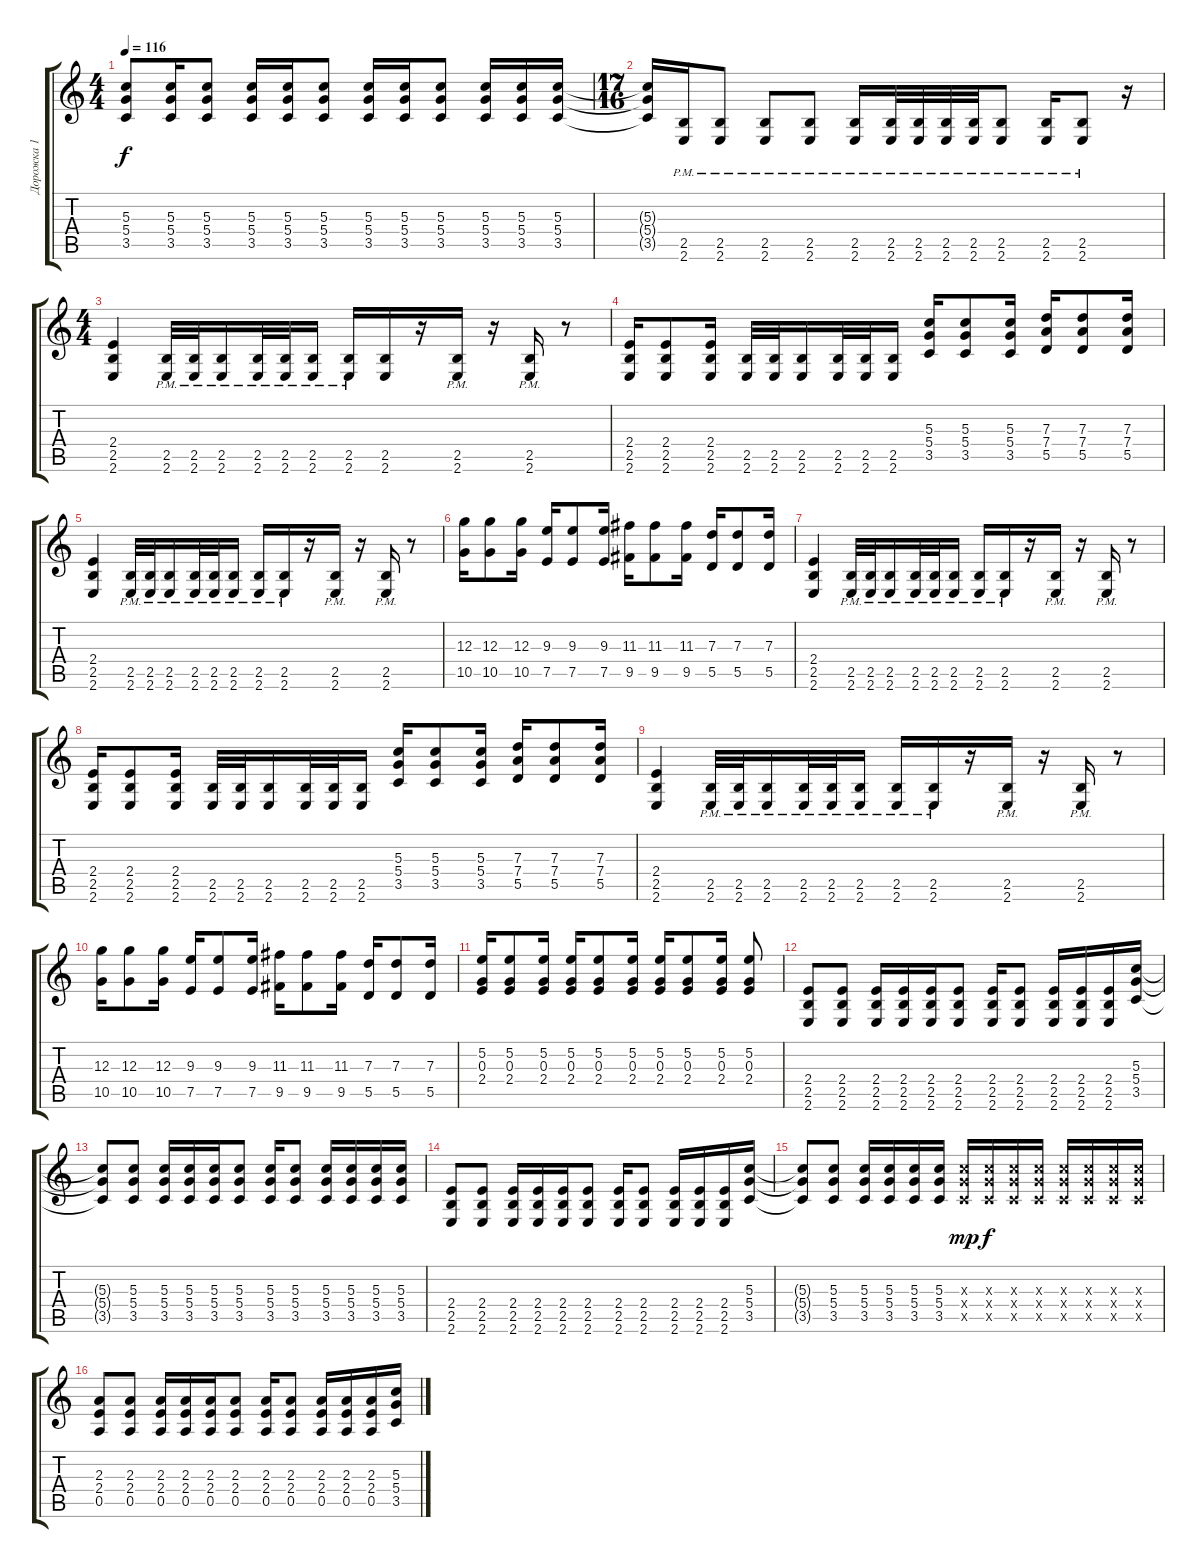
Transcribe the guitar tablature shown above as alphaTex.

\track ("Дорожка 1" "Дорожка 1") {instrument overdrivenguitar}
\staff {score tabs}
\tuning (E4 B3 G3 D3 A2 D2) {hide}
\ts (4 4)
\tempo 116
\clef g2
\ks c
(5.3 5.4 3.5).8{dy f} (5.3 5.4 3.5).16 (5.3 5.4 3.5).8 (5.3 5.4 3.5).16 (5.3 5.4 3.5).16 (5.3 5.4 3.5).8 (5.3 5.4 3.5).16 (5.3 5.4 3.5).16 (5.3 5.4 3.5).8 (5.3 5.4 3.5).16 (5.3 5.4 3.5).16 (5.3 5.4 3.5).16 |
\ts (17 16)
(5.3{t} 5.4{t} 3.5{t}).16 (2.5{pm} 2.6{pm}).16 (2.5{pm} 2.6{pm}).8 (2.5{pm} 2.6{pm}).8 (2.5{pm} 2.6{pm}).8 (2.5{pm} 2.6{pm}).16 (2.5{pm} 2.6{pm}).32 (2.5{pm} 2.6{pm}).32 (2.5{pm} 2.6{pm}).32 (2.5{pm} 2.6{pm}).32 (2.5{pm} 2.6{pm}).8 (2.5{pm} 2.6{pm}).16 (2.5{pm} 2.6{pm}).8 r.16 |
\ts (4 4)
(2.4 2.5 2.6).4 (2.5{pm} 2.6{pm}).32 (2.5{pm} 2.6{pm}).32 (2.5{pm} 2.6{pm}).16 (2.5{pm} 2.6{pm}).32 (2.5{pm} 2.6{pm}).32 (2.5{pm} 2.6{pm}).16 (2.5{pm} 2.6{pm}).16 (2.5 2.6).16 r.16 (2.5{pm} 2.6{pm}).16 r.16 (2.5{pm} 2.6{pm}).16 r.8 |
(2.4 2.5 2.6).16 (2.4 2.5 2.6).8 (2.4 2.5 2.6).16 (2.5 2.6).32 (2.5 2.6).32 (2.5 2.6).16 (2.5 2.6).32 (2.5 2.6).32 (2.5 2.6).16 (5.3 5.4 3.5).16 (5.3 5.4 3.5).8 (5.3 5.4 3.5).16 (7.3 7.4 5.5).16 (7.3 7.4 5.5).8 (7.3 7.4 5.5).16 |
(2.4 2.5 2.6).4 (2.5{pm} 2.6{pm}).32 (2.5{pm} 2.6{pm}).32 (2.5{pm} 2.6{pm}).16 (2.5{pm} 2.6{pm}).32 (2.5{pm} 2.6{pm}).32 (2.5{pm} 2.6{pm}).16 (2.5{pm} 2.6{pm}).16 (2.5{pm} 2.6{pm}).16 r.16 (2.5{pm} 2.6{pm}).16 r.16 (2.5{pm} 2.6{pm}).16 r.8 |
(12.3 10.5).16 (12.3 10.5).8 (12.3 10.5).16 (9.3 7.5).16 (9.3 7.5).8 (9.3 7.5).16 (11.3 9.5).16 (11.3 9.5).8 (11.3 9.5).16 (7.3 5.5).16 (7.3 5.5).8 (7.3 5.5).16 |
(2.4 2.5 2.6).4 (2.5{pm} 2.6{pm}).32 (2.5{pm} 2.6{pm}).32 (2.5{pm} 2.6{pm}).16 (2.5{pm} 2.6{pm}).32 (2.5{pm} 2.6{pm}).32 (2.5{pm} 2.6{pm}).16 (2.5{pm} 2.6{pm}).16 (2.5{pm} 2.6{pm}).16 r.16 (2.5{pm} 2.6{pm}).16 r.16 (2.5{pm} 2.6{pm}).16 r.8 |
(2.4 2.5 2.6).16 (2.4 2.5 2.6).8 (2.4 2.5 2.6).16 (2.5 2.6).32 (2.5 2.6).32 (2.5 2.6).16 (2.5 2.6).32 (2.5 2.6).32 (2.5 2.6).16 (5.3 5.4 3.5).16 (5.3 5.4 3.5).8 (5.3 5.4 3.5).16 (7.3 7.4 5.5).16 (7.3 7.4 5.5).8 (7.3 7.4 5.5).16 |
(2.4 2.5 2.6).4 (2.5{pm} 2.6{pm}).32 (2.5{pm} 2.6{pm}).32 (2.5{pm} 2.6{pm}).16 (2.5{pm} 2.6{pm}).32 (2.5{pm} 2.6{pm}).32 (2.5{pm} 2.6{pm}).16 (2.5{pm} 2.6{pm}).16 (2.5{pm} 2.6{pm}).16 r.16 (2.5{pm} 2.6{pm}).16 r.16 (2.5{pm} 2.6{pm}).16 r.8 |
(12.3 10.5).16 (12.3 10.5).8 (12.3 10.5).16 (9.3 7.5).16 (9.3 7.5).8 (9.3 7.5).16 (11.3 9.5).16 (11.3 9.5).8 (11.3 9.5).16 (7.3 5.5).16 (7.3 5.5).8 (7.3 5.5).16 |
(5.2 0.3 2.4).16 (5.2 0.3 2.4).8 (5.2 0.3 2.4).16 (5.2 0.3 2.4).16 (5.2 0.3 2.4).8 (5.2 0.3 2.4).16 (5.2 0.3 2.4).16 (5.2 0.3 2.4).8 (5.2 0.3 2.4).16 (5.2 0.3 2.4).8 |
(2.4 2.5 2.6).8 (2.4 2.5 2.6).8 (2.4 2.5 2.6).16 (2.4 2.5 2.6).16 (2.4 2.5 2.6).16 (2.4 2.5 2.6).8 (2.4 2.5 2.6).16 (2.4 2.5 2.6).8 (2.4 2.5 2.6).16 (2.4 2.5 2.6).16 (2.4 2.5 2.6).16 (5.3 5.4 3.5).16 |
(5.3{t} 5.4{t} 3.5{t}).8 (5.3 5.4 3.5).8 (5.3 5.4 3.5).16 (5.3 5.4 3.5).16 (5.3 5.4 3.5).16 (5.3 5.4 3.5).8 (5.3 5.4 3.5).16 (5.3 5.4 3.5).8 (5.3 5.4 3.5).16 (5.3 5.4 3.5).16 (5.3 5.4 3.5).16 (5.3 5.4 3.5).16 |
(2.4 2.5 2.6).8 (2.4 2.5 2.6).8 (2.4 2.5 2.6).16 (2.4 2.5 2.6).16 (2.4 2.5 2.6).16 (2.4 2.5 2.6).8 (2.4 2.5 2.6).16 (2.4 2.5 2.6).8 (2.4 2.5 2.6).16 (2.4 2.5 2.6).16 (2.4 2.5 2.6).16 (5.3 5.4 3.5).16 |
(5.3{t} 5.4{t} 3.5{t}).8 (5.3 5.4 3.5).8 (5.3 5.4 3.5).16 (5.3 5.4 3.5).16 (5.3 5.4 3.5).16 (5.3 5.4 3.5).16 (5.3{x} 5.4{x} 3.5{x}).16{dy mp} (5.3{x} 5.4{x} 3.5{x}).16{dy f} (5.3{x} 5.4{x} 3.5{x}).16 (5.3{x} 5.4{x} 3.5{x}).16 (5.3{x} 5.4{x} 3.5{x}).16 (5.3{x} 5.4{x} 3.5{x}).16 (5.3{x} 5.4{x} 3.5{x}).16 (5.3{x} 5.4{x} 3.5{x}).16 |
(2.3 2.4 0.5).8 (2.3 2.4 0.5).8 (2.3 2.4 0.5).16 (2.3 2.4 0.5).16 (2.3 2.4 0.5).16 (2.3 2.4 0.5).8 (2.3 2.4 0.5).16 (2.3 2.4 0.5).8 (2.3 2.4 0.5).16 (2.3 2.4 0.5).16 (2.3 2.4 0.5).16 (5.3 5.4 3.5).16
